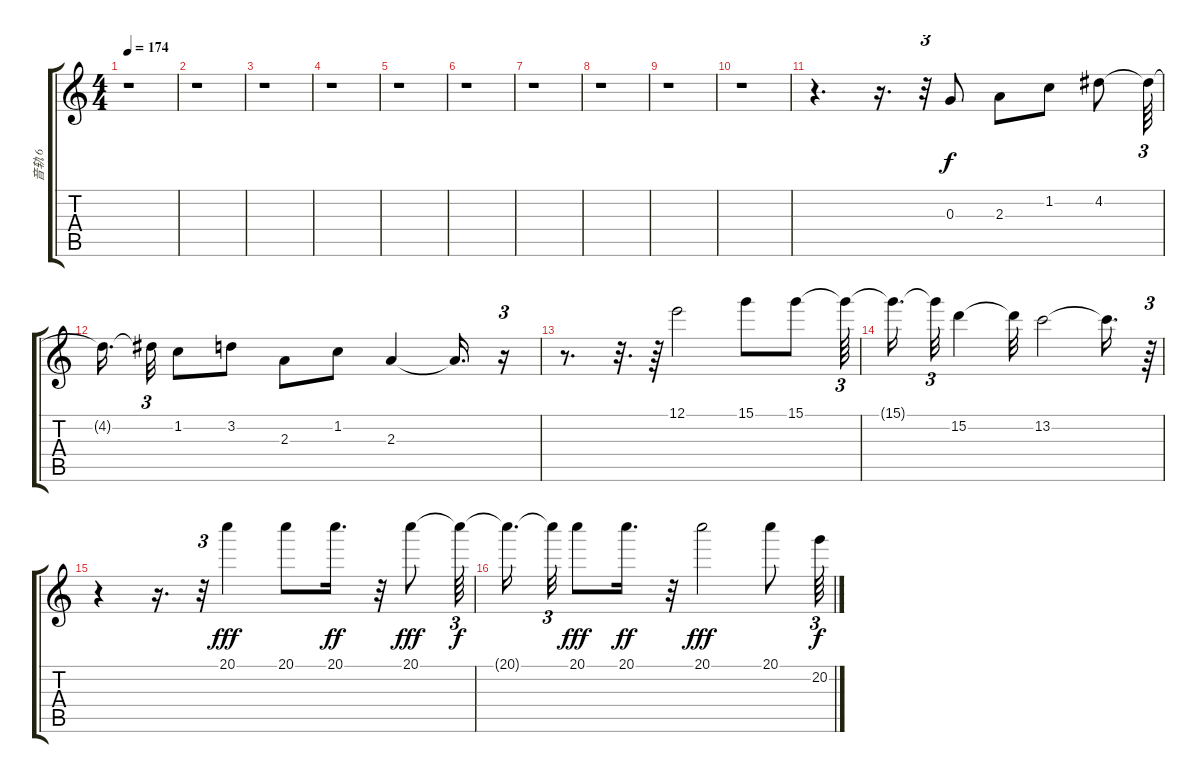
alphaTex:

\track ("音轨 6" "音轨 6") {instrument distortionguitar}
\staff {score tabs}
\tuning (E4 B3 G3 D3 A2 E2) {hide}
\ts (4 4)
\tempo 174
\clef g2
\ks c
r.1{dy f} |
r.1 |
r.1 |
r.1 |
r.1 |
r.1 |
r.1 |
r.1 |
r.1 |
r.1 |
r.4{d} r.16{d} r.32{tu (3 2)} 0.3.8{instrument distortionguitar} 2.3.8 1.2.8 4.2.8{instrument distortionguitar} 4.2{t}.64{tu (3 2)} |
4.2{t}.16{d} 4.2{t}.32{tu (3 2)} 1.2.8{instrument distortionguitar} 3.2.8 2.3.8 1.2.8 2.3.4 2.3{t}.16{d} r.16{tu (3 2)} |
r.8{d} r.32{d} r.64 12.1.2{instrument distortionguitar} 15.1.8 15.1.8 15.1{t}.64{tu (3 2)} |
15.1{t}.16{d} 15.1{t}.32{tu (3 2)} 15.2.4 15.2{t}.32 13.2.2 13.2{t}.16{d} r.64{tu (3 2)} |
r.4 r.16{d} r.32{tu (3 2)} 20.1.4{dy fff} 20.1.8 20.1.16{d dy ff} r.32 20.1.8{dy fff} 20.1{t}.64{tu (3 2) dy f} |
20.1{t}.16{d} 20.1{t}.32{tu (3 2)} 20.1.8{dy fff} 20.1.16{d dy ff} r.32 20.1.2{dy fff} 20.1.8 20.2.64{tu (3 2) dy f}
